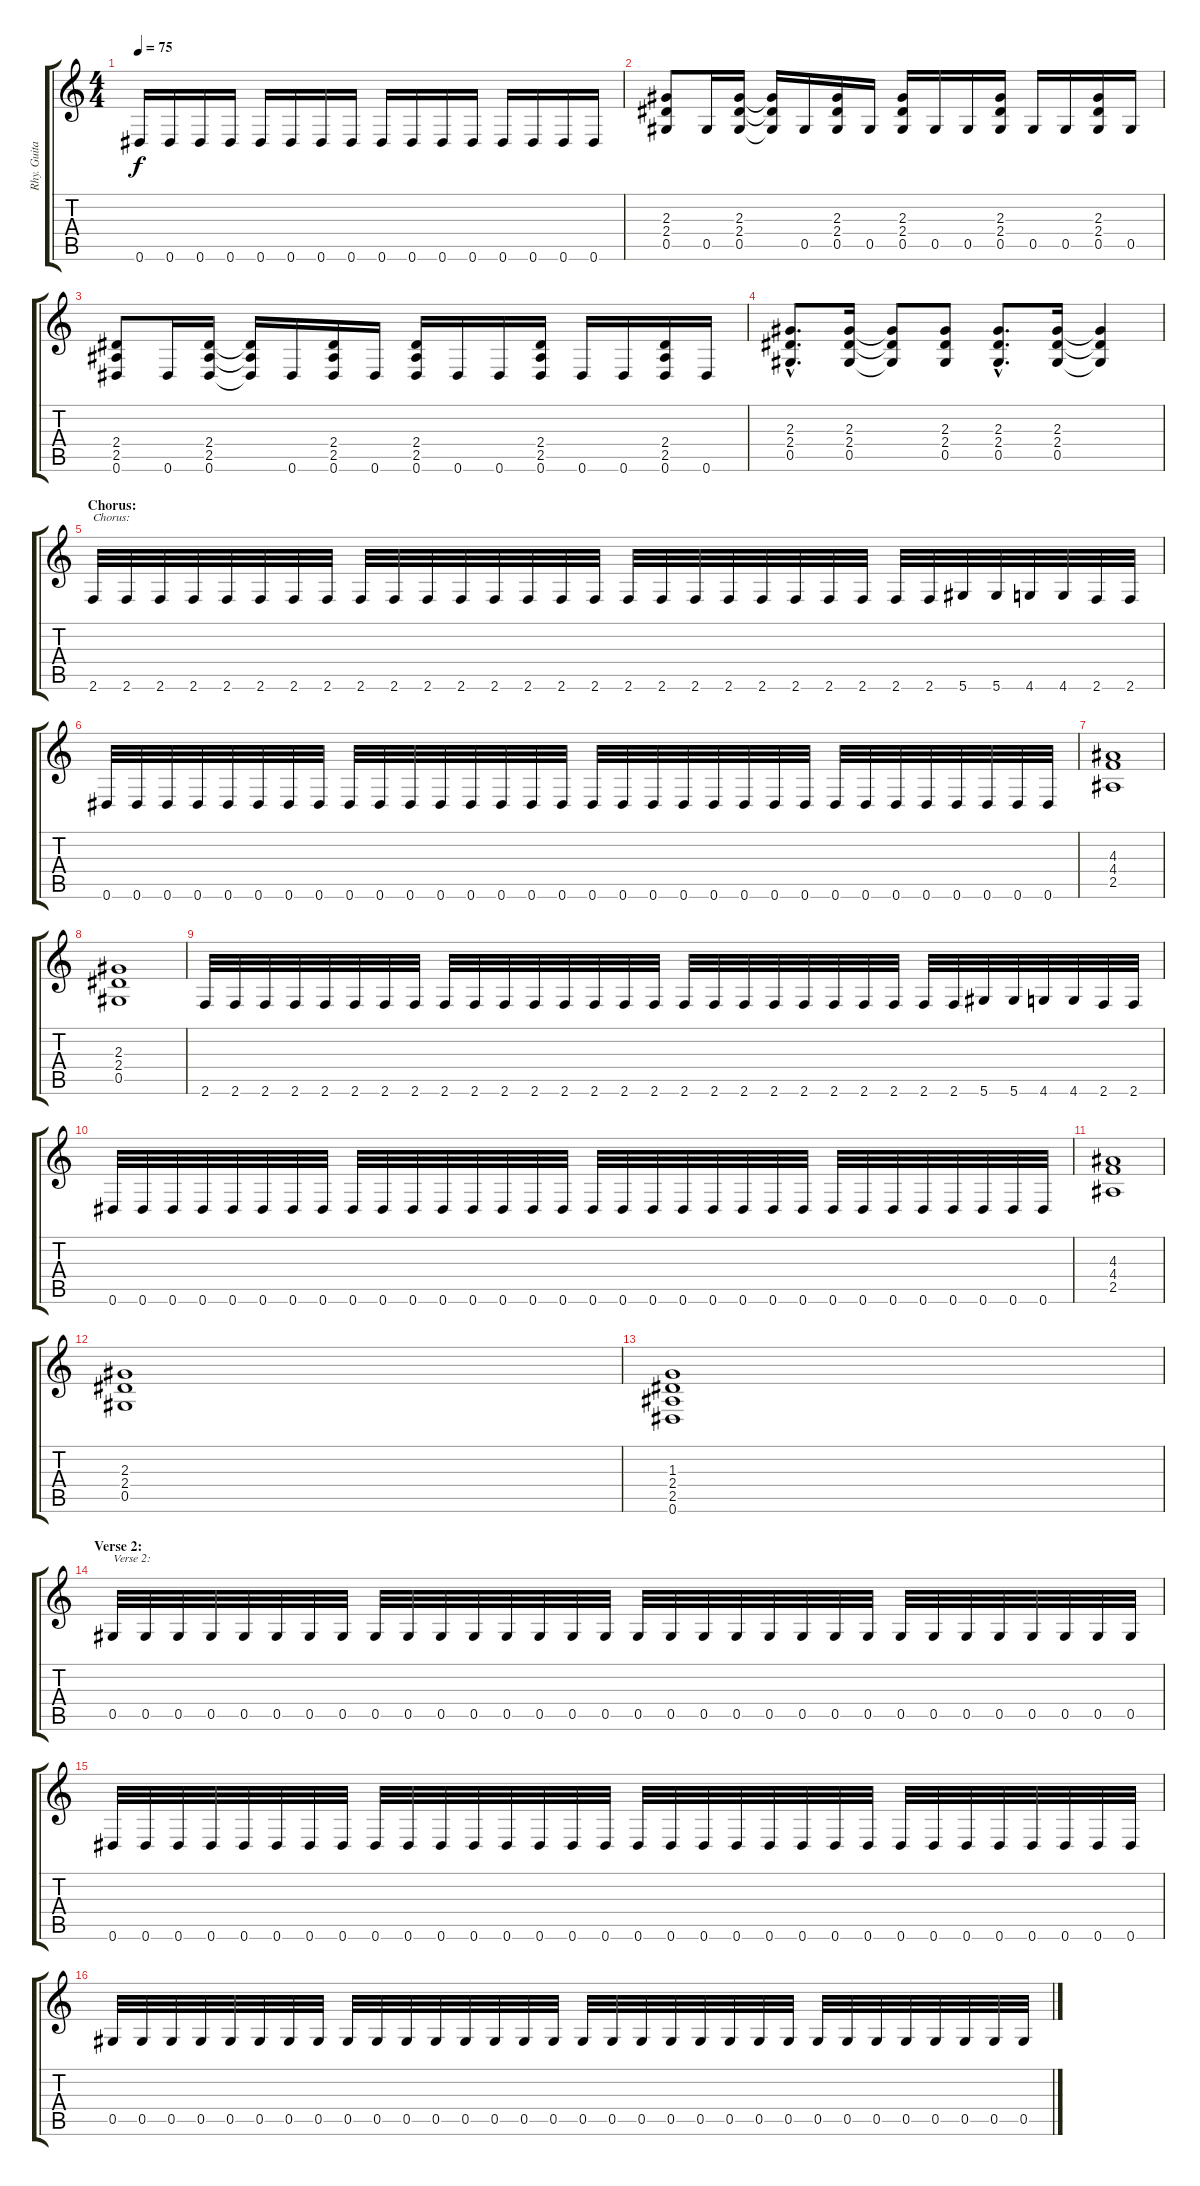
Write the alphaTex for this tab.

\track ("Rhy. Guitar 2" "Rhy. Guita") {instrument distortionguitar}
\staff {score tabs}
\tuning (Eb4 Bb3 Gb3 Db3 Ab2 Eb2) {hide}
\ts (4 4)
\tempo 75
\clef g2
\ks c
0.6.16{dy f} 0.6.16 0.6.16 0.6.16 0.6.16 0.6.16 0.6.16 0.6.16 0.6.16 0.6.16 0.6.16 0.6.16 0.6.16 0.6.16 0.6.16 0.6.16 |
(2.3 2.4 0.5).8 0.5.16 (2.3 2.4 0.5).16 (2.3{t} 2.4{t} 0.5{t}).16 0.5.16 (2.3 2.4 0.5).16 0.5.16 (2.3 2.4 0.5).16 0.5.16 0.5.16 (2.3 2.4 0.5).16 0.5.16 0.5.16 (2.3 2.4 0.5).16 0.5.16 |
(2.4 2.5 0.6).8 0.6.16 (2.4 2.5 0.6).16 (2.4{t} 2.5{t} 0.6{t}).16 0.6.16 (2.4 2.5 0.6).16 0.6.16 (2.4 2.5 0.6).16 0.6.16 0.6.16 (2.4 2.5 0.6).16 0.6.16 0.6.16 (2.4 2.5 0.6).16 0.6.16 |
(2.3{hac} 2.4{hac} 0.5{hac}).8{d} (2.3 2.4 0.5).16 (2.3{t} 2.4{t} 0.5{t}).8 (2.3 2.4 0.5).8 (2.3{hac} 2.4{hac} 0.5{hac}).8{d} (2.3 2.4 0.5).16 (2.3{t} 2.4{t} 0.5{t}).4 |
\section ("" "Chorus:")
2.6.32{txt "Chorus:"} 2.6.32 2.6.32 2.6.32 2.6.32 2.6.32 2.6.32 2.6.32 2.6.32 2.6.32 2.6.32 2.6.32 2.6.32 2.6.32 2.6.32 2.6.32 2.6.32 2.6.32 2.6.32 2.6.32 2.6.32 2.6.32 2.6.32 2.6.32 2.6.32 2.6.32 5.6.32 5.6.32 4.6.32 4.6.32 2.6.32 2.6.32 |
0.6.32 0.6.32 0.6.32 0.6.32 0.6.32 0.6.32 0.6.32 0.6.32 0.6.32 0.6.32 0.6.32 0.6.32 0.6.32 0.6.32 0.6.32 0.6.32 0.6.32 0.6.32 0.6.32 0.6.32 0.6.32 0.6.32 0.6.32 0.6.32 0.6.32 0.6.32 0.6.32 0.6.32 0.6.32 0.6.32 0.6.32 0.6.32 |
(4.3 4.4 2.5).1 |
(2.3 2.4 0.5).1 |
2.6.32 2.6.32 2.6.32 2.6.32 2.6.32 2.6.32 2.6.32 2.6.32 2.6.32 2.6.32 2.6.32 2.6.32 2.6.32 2.6.32 2.6.32 2.6.32 2.6.32 2.6.32 2.6.32 2.6.32 2.6.32 2.6.32 2.6.32 2.6.32 2.6.32 2.6.32 5.6.32 5.6.32 4.6.32 4.6.32 2.6.32 2.6.32 |
0.6.32 0.6.32 0.6.32 0.6.32 0.6.32 0.6.32 0.6.32 0.6.32 0.6.32 0.6.32 0.6.32 0.6.32 0.6.32 0.6.32 0.6.32 0.6.32 0.6.32 0.6.32 0.6.32 0.6.32 0.6.32 0.6.32 0.6.32 0.6.32 0.6.32 0.6.32 0.6.32 0.6.32 0.6.32 0.6.32 0.6.32 0.6.32 |
(4.3 4.4 2.5).1 |
(2.3 2.4 0.5).1 |
(1.3 2.4 2.5 0.6).1 |
\section ("" "Verse 2:")
0.5.32{txt "Verse 2:"} 0.5.32 0.5.32 0.5.32 0.5.32 0.5.32 0.5.32 0.5.32 0.5.32 0.5.32 0.5.32 0.5.32 0.5.32 0.5.32 0.5.32 0.5.32 0.5.32 0.5.32 0.5.32 0.5.32 0.5.32 0.5.32 0.5.32 0.5.32 0.5.32 0.5.32 0.5.32 0.5.32 0.5.32 0.5.32 0.5.32 0.5.32 |
0.6.32 0.6.32 0.6.32 0.6.32 0.6.32 0.6.32 0.6.32 0.6.32 0.6.32 0.6.32 0.6.32 0.6.32 0.6.32 0.6.32 0.6.32 0.6.32 0.6.32 0.6.32 0.6.32 0.6.32 0.6.32 0.6.32 0.6.32 0.6.32 0.6.32 0.6.32 0.6.32 0.6.32 0.6.32 0.6.32 0.6.32 0.6.32 |
0.5.32 0.5.32 0.5.32 0.5.32 0.5.32 0.5.32 0.5.32 0.5.32 0.5.32 0.5.32 0.5.32 0.5.32 0.5.32 0.5.32 0.5.32 0.5.32 0.5.32 0.5.32 0.5.32 0.5.32 0.5.32 0.5.32 0.5.32 0.5.32 0.5.32 0.5.32 0.5.32 0.5.32 0.5.32 0.5.32 0.5.32 0.5.32
